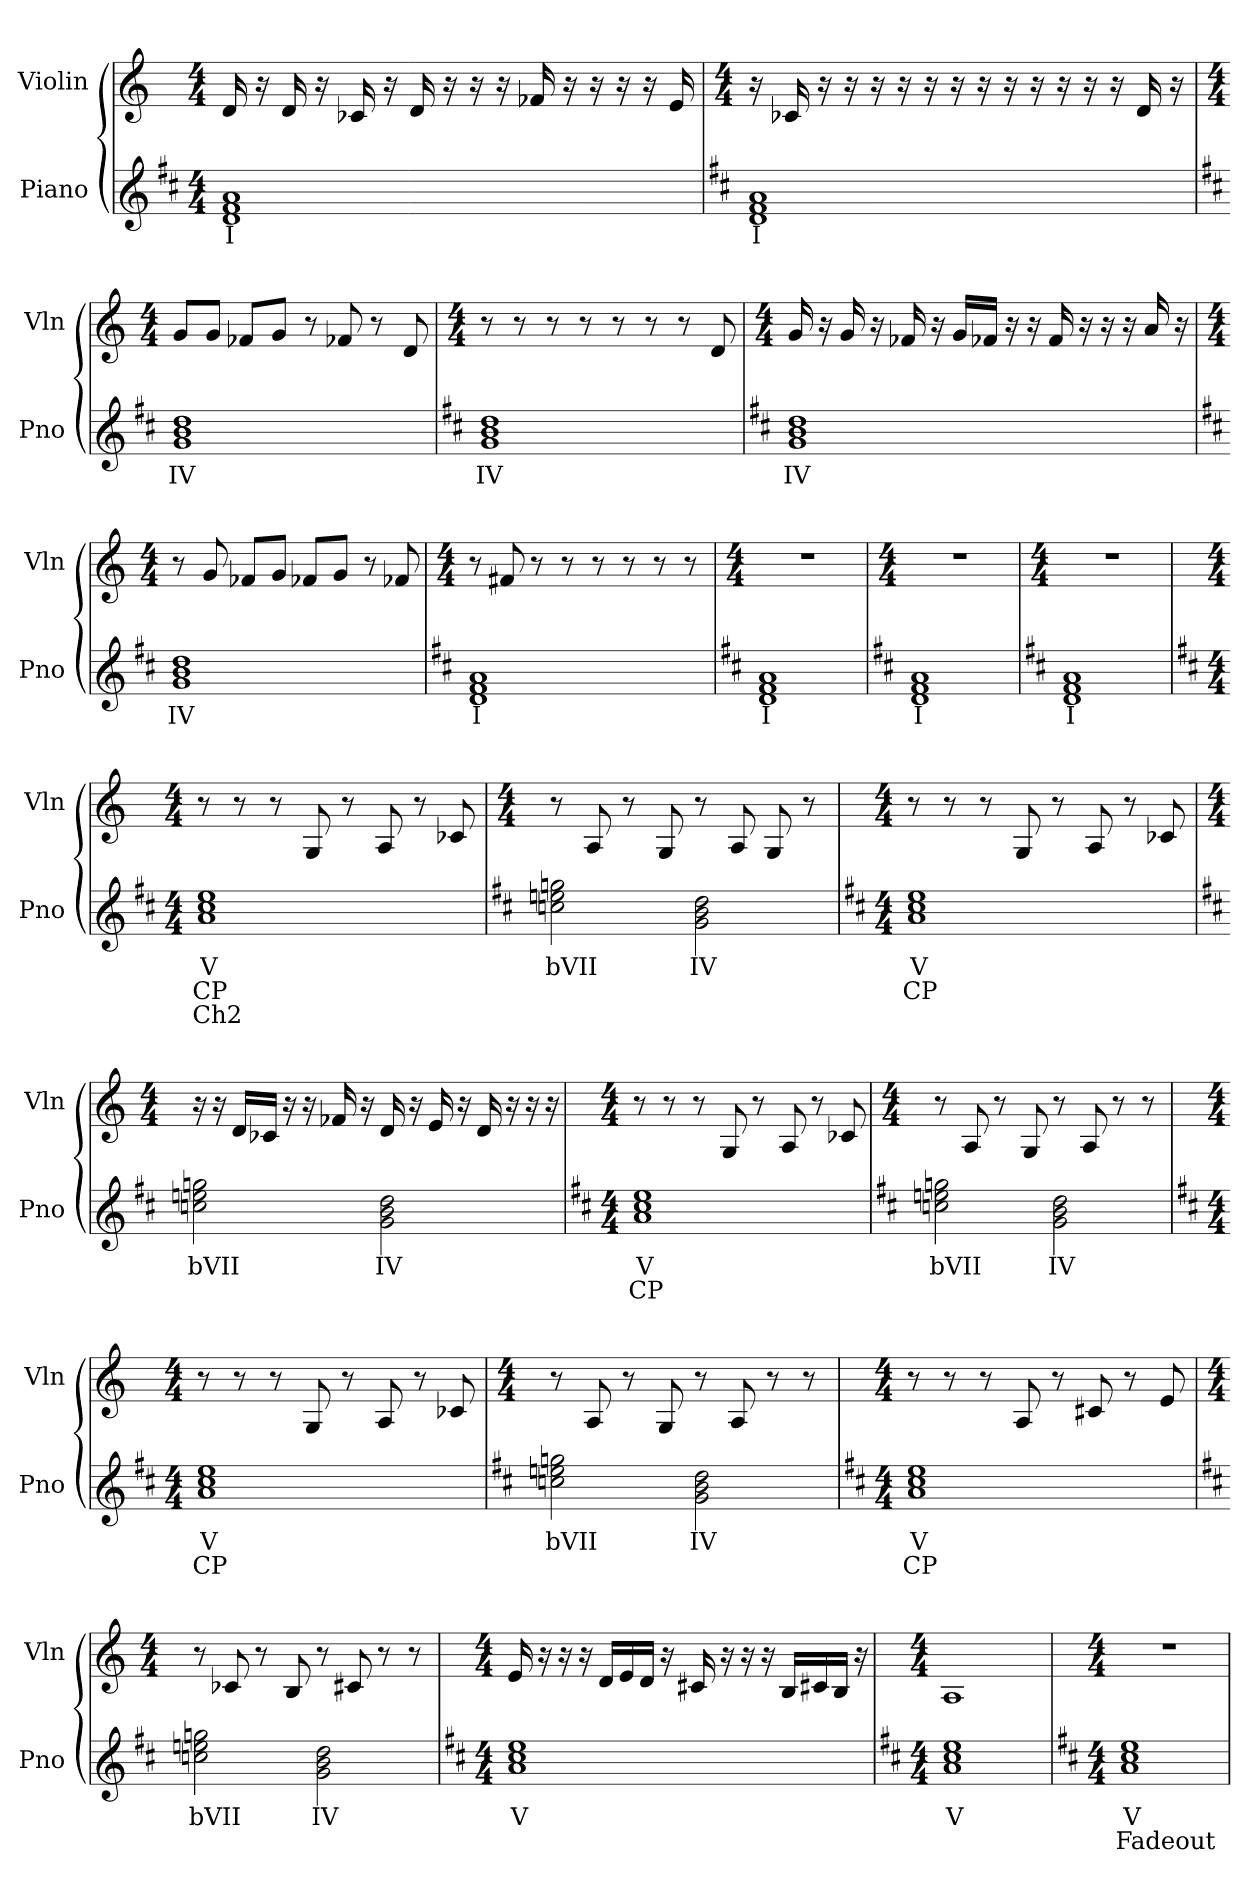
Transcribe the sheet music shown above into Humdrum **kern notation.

**kern	**text	**text	**text	**kern
*part2	*part2	*part2	*part2	*part1
*staff2	*staff2	*staff2	*staff2	*staff1
*I"Piano	*	*	*	*I"Violin
*I'Pno	*	*	*	*I'Vln
*k[f#c#]	*	*	*	*
*D:	*	*	*	*
*M4/4	*	*	*	*M4/4
=	=	=	=	=
1d 1f# 1a	I	.	.	16d
.	.	.	.	16r
.	.	.	.	16d
.	.	.	.	16r
.	.	.	.	16c-X
.	.	.	.	16r
.	.	.	.	16d
.	.	.	.	16r
.	.	.	.	16r
.	.	.	.	16r
.	.	.	.	16f-X
.	.	.	.	16r
.	.	.	.	16r
.	.	.	.	16r
.	.	.	.	16r
.	.	.	.	16e
=	=	=	=	=
*k[f#c#]	*	*	*	*
*D:	*	*	*	*
*	*	*	*	*M4/4
1d 1f# 1a	I	.	.	16r
.	.	.	.	16c-X
.	.	.	.	16r
.	.	.	.	16r
.	.	.	.	16r
.	.	.	.	16r
.	.	.	.	16r
.	.	.	.	16r
.	.	.	.	16r
.	.	.	.	16r
.	.	.	.	16r
.	.	.	.	16r
.	.	.	.	16r
.	.	.	.	16r
.	.	.	.	16d
.	.	.	.	16r
=	=	=	=	=
*k[f#c#]	*	*	*	*
*D:	*	*	*	*
*	*	*	*	*M4/4
1g 1b 1dd	IV	.	.	8gL
.	.	.	.	8gJ
.	.	.	.	8f-XL
.	.	.	.	8gJ
.	.	.	.	8r
.	.	.	.	8f-X
.	.	.	.	8r
.	.	.	.	8d
=	=	=	=	=
*k[f#c#]	*	*	*	*
*D:	*	*	*	*
*	*	*	*	*M4/4
1g 1b 1dd	IV	.	.	8r
.	.	.	.	8r
.	.	.	.	8r
.	.	.	.	8r
.	.	.	.	8r
.	.	.	.	8r
.	.	.	.	8r
.	.	.	.	8d
=	=	=	=	=
*k[f#c#]	*	*	*	*
*D:	*	*	*	*
*	*	*	*	*M4/4
1g 1b 1dd	IV	.	.	16g
.	.	.	.	16r
.	.	.	.	16g
.	.	.	.	16r
.	.	.	.	16f-X
.	.	.	.	16r
.	.	.	.	16gLL
.	.	.	.	16f-XJJ
.	.	.	.	16r
.	.	.	.	16r
.	.	.	.	16f-
.	.	.	.	16r
.	.	.	.	16r
.	.	.	.	16r
.	.	.	.	16a
.	.	.	.	16r
=	=	=	=	=
*k[f#c#]	*	*	*	*
*D:	*	*	*	*
*	*	*	*	*M4/4
1g 1b 1dd	IV	.	.	8r
.	.	.	.	8g
.	.	.	.	8f-XL
.	.	.	.	8gJ
.	.	.	.	8f-XL
.	.	.	.	8gJ
.	.	.	.	8r
.	.	.	.	8f-X
=	=	=	=	=
*k[f#c#]	*	*	*	*
*D:	*	*	*	*
*	*	*	*	*M4/4
1d 1f# 1a	I	.	.	8r
.	.	.	.	8f#X
.	.	.	.	8r
.	.	.	.	8r
.	.	.	.	8r
.	.	.	.	8r
.	.	.	.	8r
.	.	.	.	8r
=	=	=	=	=
*k[f#c#]	*	*	*	*
*D:	*	*	*	*
*	*	*	*	*M4/4
1d 1f# 1a	I	.	.	1r
=	=	=	=	=
*k[f#c#]	*	*	*	*
*D:	*	*	*	*
*	*	*	*	*M4/4
1d 1f# 1a	I	.	.	1r
=	=	=	=	=
*k[f#c#]	*	*	*	*
*D:	*	*	*	*
*	*	*	*	*M4/4
1d 1f# 1a	I	.	.	1r
=	=	=	=	=
*k[f#c#]	*	*	*	*
*D:	*	*	*	*
*M4/4	*	*	*	*M4/4
1a 1cc# 1ee	V	CP	Ch2	8r
.	.	.	.	8r
.	.	.	.	8r
.	.	.	.	8G
.	.	.	.	8r
.	.	.	.	8A
.	.	.	.	8r
.	.	.	.	8c-X
=	=	=	=	=
*k[f#c#]	*	*	*	*
*D:	*	*	*	*
*	*	*	*	*M4/4
2ccn 2een 2ggn	bVII	.	.	8r
.	.	.	.	8A
.	.	.	.	8r
.	.	.	.	8G
2g 2b 2dd	IV	.	.	8r
.	.	.	.	8A
.	.	.	.	8G
.	.	.	.	8r
=	=	=	=	=
*k[f#c#]	*	*	*	*
*D:	*	*	*	*
*M4/4	*	*	*	*M4/4
1a 1cc# 1ee	V	CP	.	8r
.	.	.	.	8r
.	.	.	.	8r
.	.	.	.	8G
.	.	.	.	8r
.	.	.	.	8A
.	.	.	.	8r
.	.	.	.	8c-X
=	=	=	=	=
*k[f#c#]	*	*	*	*
*D:	*	*	*	*
*	*	*	*	*M4/4
2ccn 2een 2ggn	bVII	.	.	16r
.	.	.	.	16r
.	.	.	.	16dLL
.	.	.	.	16c-XJJ
.	.	.	.	16r
.	.	.	.	16r
.	.	.	.	16f-X
.	.	.	.	16r
2g 2b 2dd	IV	.	.	16d
.	.	.	.	16r
.	.	.	.	16e
.	.	.	.	16r
.	.	.	.	16d
.	.	.	.	16r
.	.	.	.	16r
.	.	.	.	16r
=	=	=	=	=
*k[f#c#]	*	*	*	*
*D:	*	*	*	*
*M4/4	*	*	*	*M4/4
1a 1cc# 1ee	V	CP	.	8r
.	.	.	.	8r
.	.	.	.	8r
.	.	.	.	8G
.	.	.	.	8r
.	.	.	.	8A
.	.	.	.	8r
.	.	.	.	8c-X
=	=	=	=	=
*k[f#c#]	*	*	*	*
*D:	*	*	*	*
*	*	*	*	*M4/4
2ccn 2een 2ggn	bVII	.	.	8r
.	.	.	.	8A
.	.	.	.	8r
.	.	.	.	8G
2g 2b 2dd	IV	.	.	8r
.	.	.	.	8A
.	.	.	.	8r
.	.	.	.	8r
=	=	=	=	=
*k[f#c#]	*	*	*	*
*D:	*	*	*	*
*M4/4	*	*	*	*M4/4
1a 1cc# 1ee	V	CP	.	8r
.	.	.	.	8r
.	.	.	.	8r
.	.	.	.	8G
.	.	.	.	8r
.	.	.	.	8A
.	.	.	.	8r
.	.	.	.	8c-X
=	=	=	=	=
*k[f#c#]	*	*	*	*
*D:	*	*	*	*
*	*	*	*	*M4/4
2ccn 2een 2ggn	bVII	.	.	8r
.	.	.	.	8A
.	.	.	.	8r
.	.	.	.	8G
2g 2b 2dd	IV	.	.	8r
.	.	.	.	8A
.	.	.	.	8r
.	.	.	.	8r
=	=	=	=	=
*k[f#c#]	*	*	*	*
*D:	*	*	*	*
*M4/4	*	*	*	*M4/4
1a 1cc# 1ee	V	CP	.	8r
.	.	.	.	8r
.	.	.	.	8r
.	.	.	.	8A
.	.	.	.	8r
.	.	.	.	8c#X
.	.	.	.	8r
.	.	.	.	8e
=	=	=	=	=
*k[f#c#]	*	*	*	*
*D:	*	*	*	*
*	*	*	*	*M4/4
2ccn 2een 2ggn	bVII	.	.	8r
.	.	.	.	8c-X
.	.	.	.	8r
.	.	.	.	8B
2g 2b 2dd	IV	.	.	8r
.	.	.	.	8c#X
.	.	.	.	8r
.	.	.	.	8r
=	=	=	=	=
*k[f#c#]	*	*	*	*
*D:	*	*	*	*
*M4/4	*	*	*	*M4/4
1a 1cc# 1ee	V	.	.	16e
.	.	.	.	16r
.	.	.	.	16r
.	.	.	.	16r
.	.	.	.	16dLL
.	.	.	.	16e
.	.	.	.	16dJJ
.	.	.	.	16r
.	.	.	.	16c#X
.	.	.	.	16r
.	.	.	.	16r
.	.	.	.	16r
.	.	.	.	16BLL
.	.	.	.	16c#X
.	.	.	.	16BJJ
.	.	.	.	16r
=	=	=	=	=
*k[f#c#]	*	*	*	*
*D:	*	*	*	*
*M4/4	*	*	*	*M4/4
1a 1cc# 1ee	V	.	.	1A
=	=	=	=	=
*k[f#c#]	*	*	*	*
*D:	*	*	*	*
*M4/4	*	*	*	*M4/4
1a 1cc# 1ee	V	Fadeout	.	1r
=	=	=	=	=
*-	*-	*-	*-	*-
